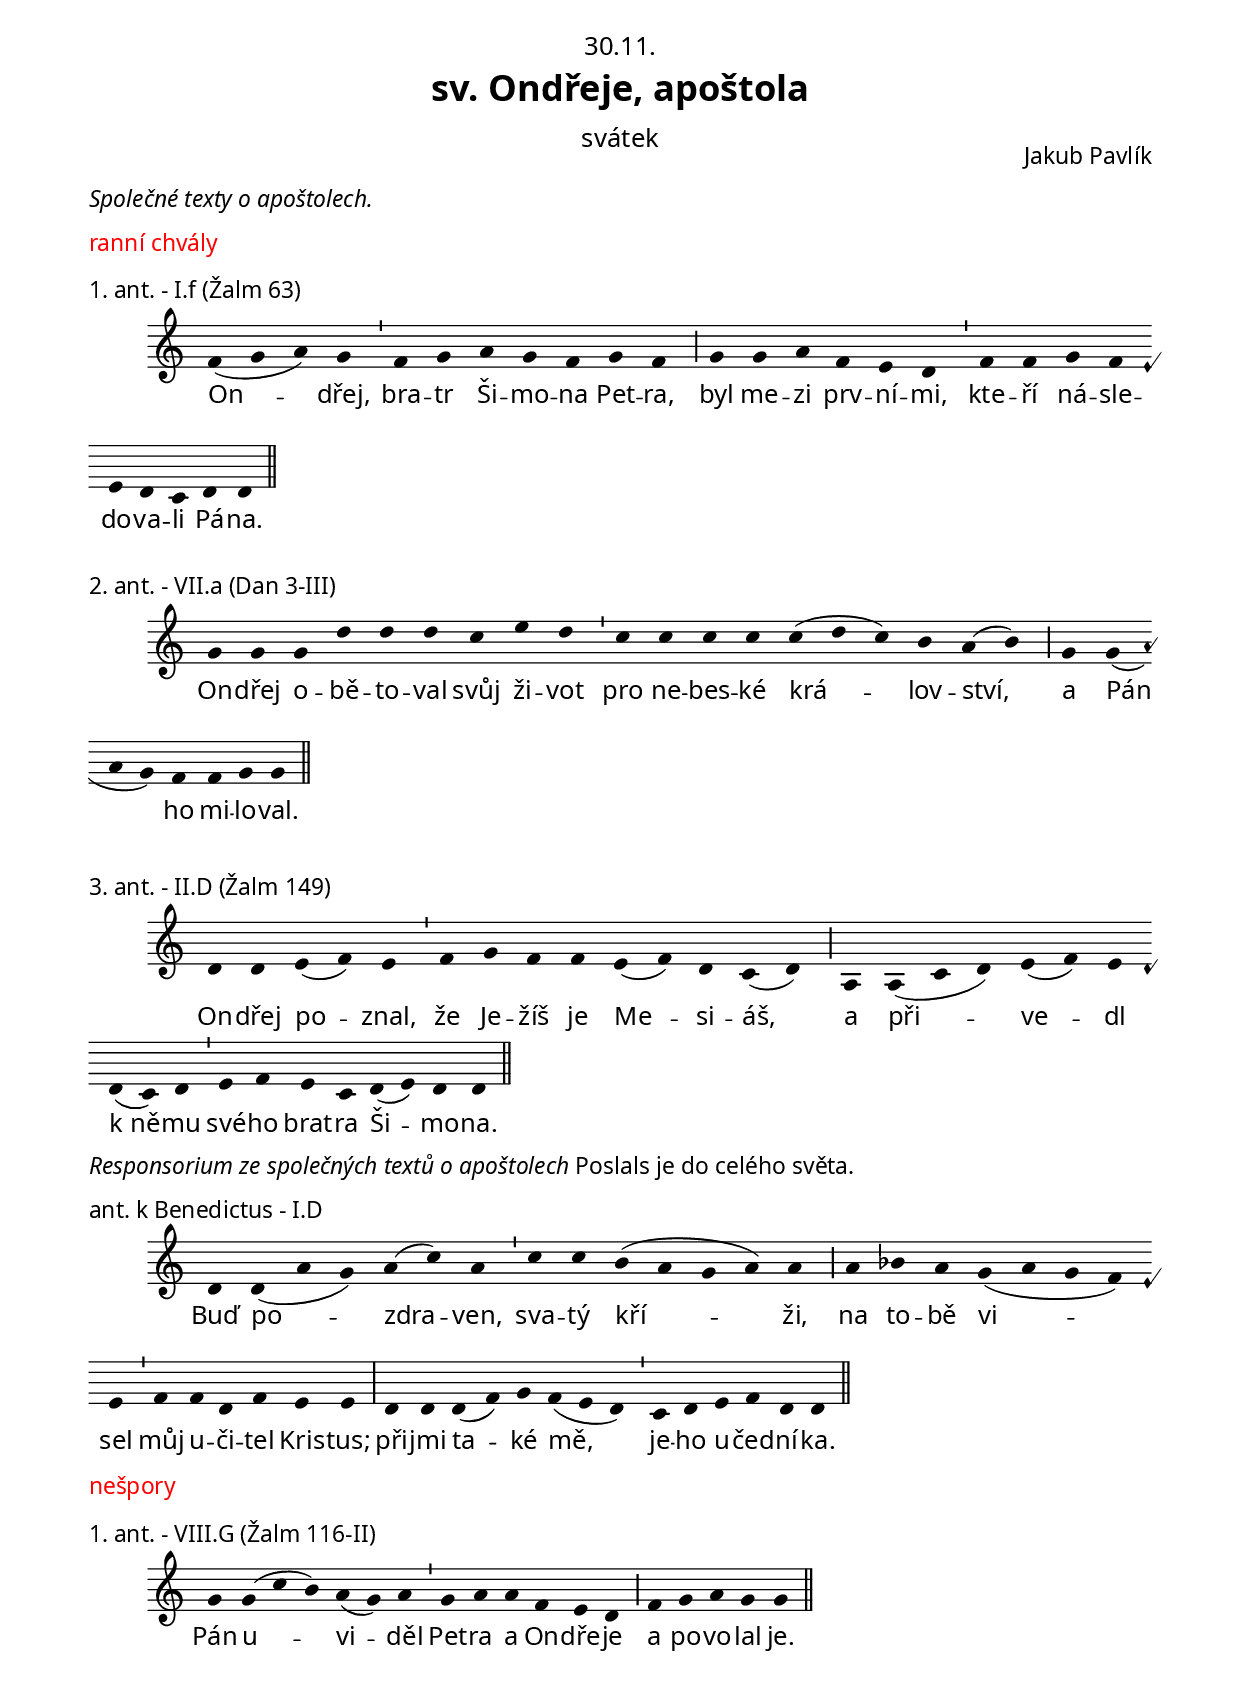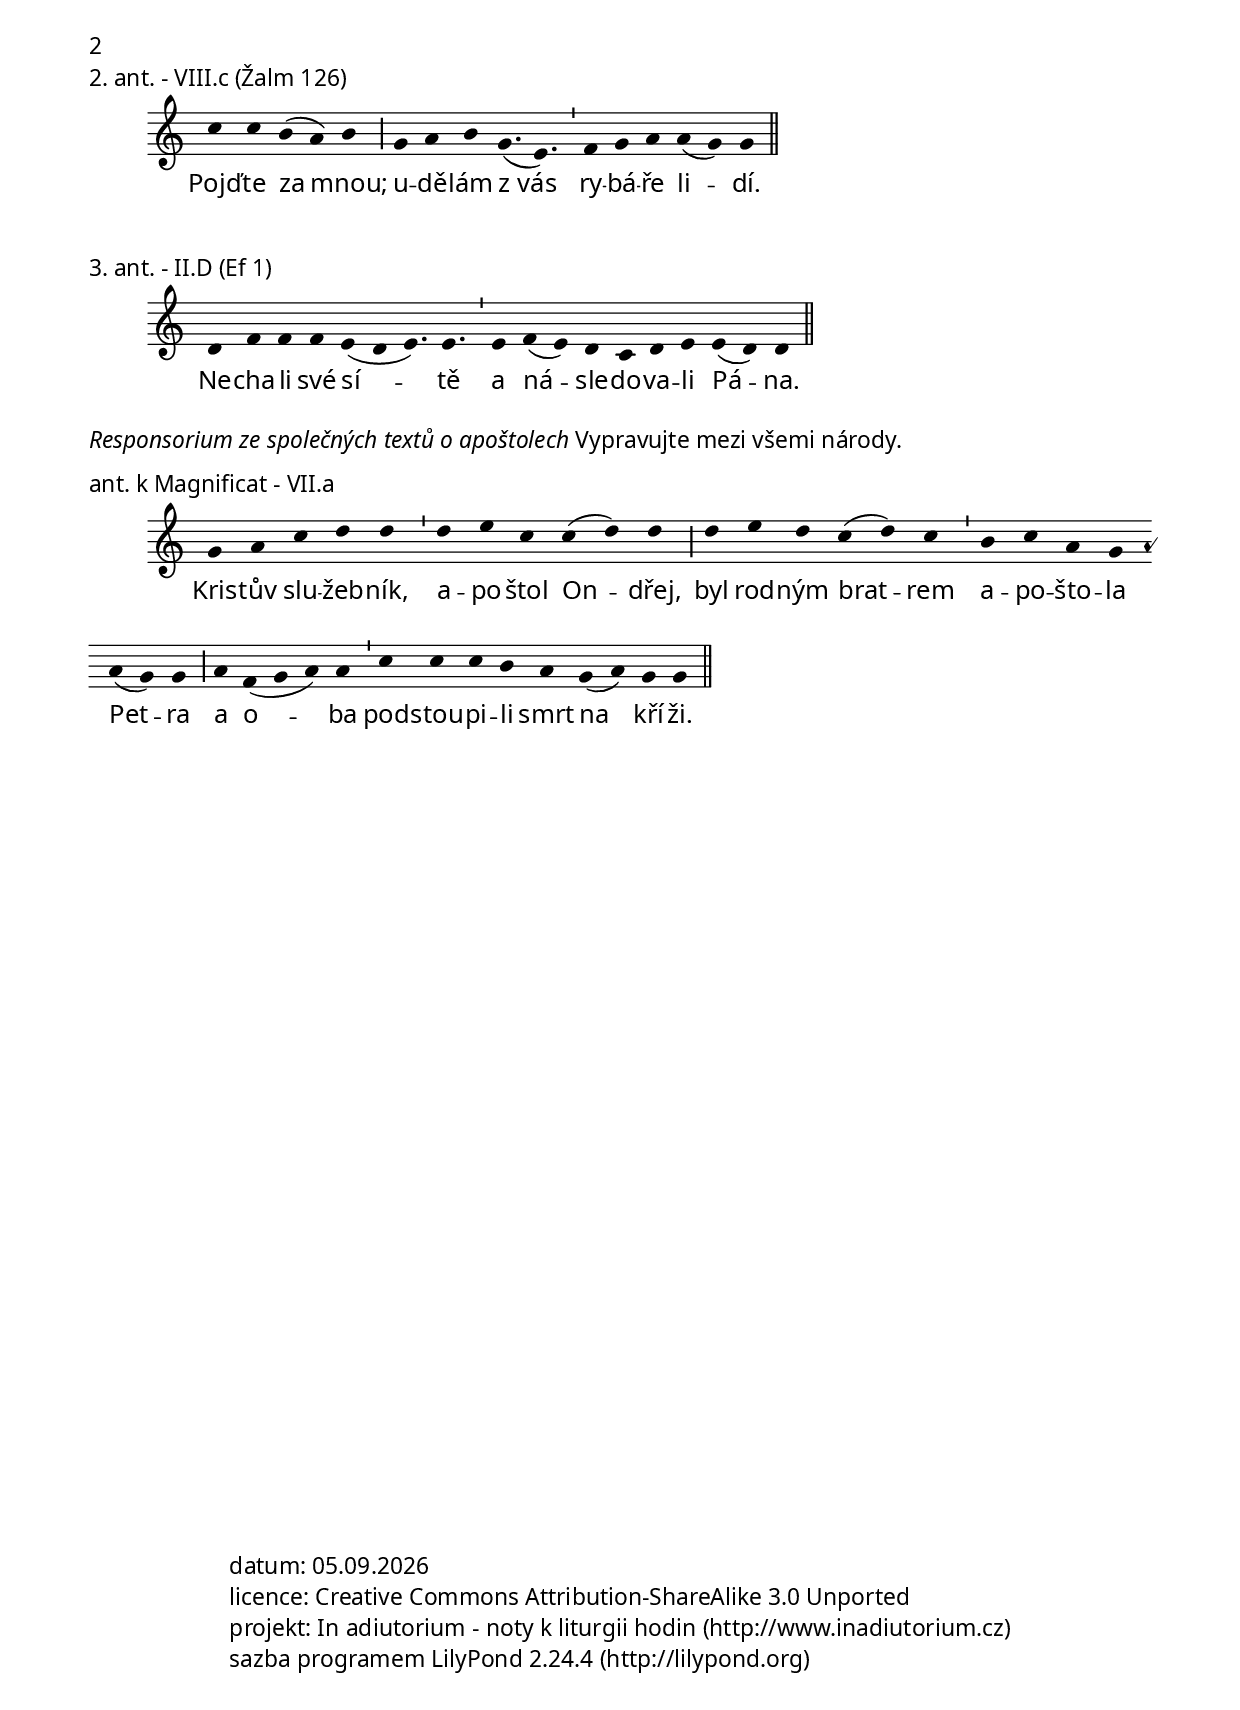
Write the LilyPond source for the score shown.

\version "2.16.0"

\include "../spolecne.ly"
\include "../dilyresponsorii.ly"

\header {
  title = \markup\titleSvatek
            "sv. Ondřeje, apoštola"
            svátek
            30.11.
  composer = "Jakub Pavlík"
}

\markup\communia #'(#:apostol)

\markup {\nadpisHodinka {"ranní chvály"}}

\score {
  \relative c' {
    \choralniRezim
    f4( g a) g \barMin f g a g f g f \barMaior
    g g a f e d \barMin
    f f g f e d c d d \barFinalis
  }
  \addlyrics {
    On -- dřej, bra -- tr Ši -- mo -- na Pet -- ra,
    byl me -- zi prv -- ní -- mi,
    kte -- ří ná -- sle -- do -- va -- li Pá -- na.
  }
  \header {
    quid = "1. ant."
    modus = "I"
    differentia = "f"
    psalmus = "Žalm 63"
    id = "rch-a1"
    piece = \markup {\sestavTitulek}
  }
}

\score {
  \relative c'' {
    \choralniRezim
    g4 g g d' d d c e d \barMin
    c c c c c( d c) b a( b) \barMaior
    g g( a g) f f g g \barFinalis
  }
  \addlyrics {
    On -- dřej o -- bě -- to -- val svůj ži -- vot
    pro ne -- bes -- ké krá -- lov -- ství,
    a Pán ho mi -- lo -- val.
  }
  \header {
    quid = "2. ant."
    modus = "VII"
    differentia = "a"
    psalmus = "Dan 3-III"
    id = "rch-a2"
    piece = \markup {\sestavTitulek}
  }
}

\score {
  \relative c' {
    \choralniRezim
    d4 d e( f) e \barMin f g f f e( f) d c( d) \barMaior
    a a( c d) e( f) e d( c) d \barMin e f e c d( e) d d \barFinalis
  }
  \addlyrics {
    On -- dřej po -- znal, že Je -- žíš je Me -- si -- áš,
    a při -- ve -- dl k_ně -- mu své -- ho brat -- ra Ši -- mo -- na.
  }
  \header {
    quid = "3. ant."
    modus = "II"
    differentia = "D"
    psalmus = "Žalm 149"
    id = "rch-a3"
    piece = \markup {\sestavTitulek}
  }
}

\markup\justify\italic{
  Responsorium ze společných textů o apoštolech \upright{Poslals je do celého světa.}
}

\score {
  \relative c' {
    \choralniRezim
    d4 d( a' g) a( c) a \barMin c c b( a g a) a \barMaior
    a bes a g( a g f) e \barMin f f d f e e \barMax
    d d d( f) g f( e d) \barMin c d e f d d \barFinalis
  }
  \addlyrics {
    Buď po -- zdra -- ven, sva -- tý kří -- ži,
    na to -- bě vi -- sel můj u -- či -- tel Kris -- tus;
    při -- jmi ta -- ké mě, je -- ho u -- čed -- ní -- ka.
  }
  \header {
    quid = "ant. k Benedictus"
    modus = "I"
    differentia = "D"
    psalmus = ""
    id = "rch-aben"
    piece = \markup {\sestavTitulekBezZalmu}
  }
}

\markup {\nadpisHodinka {"nešpory"}}

\score {
  \relative c'' {
    \choralniRezim
    g g( c b) a( g) a \barMin g a a f e d \barMaior
    f g a g g \barFinalis
  }
  \addlyrics {
    Pán u -- vi -- děl Pet -- ra a On -- dře -- je
    a po -- vo -- lal je.
  }
  \header {
    quid = "1. ant."
    modus = "VIII"
    differentia = "G"
    psalmus = "Žalm 116-II"
    id = "ne-a1"
    piece = \markup {\sestavTitulek}
  }
}

\score {
  \relative c'' {
    \choralniRezim
    c4 c b( a) b \barMaior
    g a b g4.( e) \barMin
    f4 g a a( g) g \barFinalis
  }
  \addlyrics {
    Pojď -- te za mnou;
    u -- dě -- lám z_vás ry -- bá -- ře li -- dí.
  }
  \header {
    quid = "2. ant."
    modus = "VIII"
    differentia = "c"
    psalmus = "Žalm 126"
    id = "ne-a2"
    fial="fial://antifony/mezidobi_nedeleB_02_10.ly#ne3b-rch-ben"
    piece = \markup {\sestavTitulek}
  }
}

\score {
  \relative c' {
    \choralniRezim
    d4 f f f e( d e4.) e \barMin
    e4 f( e) d c d e e( d) d \barFinalis
  }
  \addlyrics {
    Ne -- cha -- li své sí -- tě
    a ná -- sle -- do -- va -- li Pá -- na.
  }
  \header {
    quid = "3. ant."
    modus = "II"
    differentia = "D"
    psalmus = "Ef 1"
    id = "ne-a3"
    fons = "3. ne v mez, cyk. B, 2. nešp. k Magnificat"
    fial = "fial://antifony/mezidobi_nedeleB_02_10.ly#ne3b-ne2-mag"
    piece = \markup {\sestavTitulek}
  }
}

\markup\justify\italic{
  Responsorium ze společných textů o apoštolech \upright{Vypravujte mezi všemi národy.}
}

% ceske zneni antifony se mi moc nelibi. Tu je latinsky original
% pro pripad, ze bych se pustil do uprav textu.

% Andréas,
% Christi fámulus,
% dignus Dei apóstolus,
% germánus Petri
% et in passióne sócius.

% breviar OP ma otroctejsi preklad:

% Kristův služebník, apoštol Ondřej,
% byl rodným bratrem apoštola Petra
% a stal se jeho druhem v utrpení.

\score {
  \relative c'' {
    \choralniRezim
    g4 a c d d \barMin d e c c( d) d \barMaior
    d e d c( d) c \barMin b c a g a( g) g \barMaior
    a f( g a) a \barMin c c c b a g( a) g g \barFinalis
  }
  \addlyrics {
    Kris -- tův slu -- žeb -- ník, a -- po -- štol On -- dřej,
    byl rod -- ným brat -- rem a -- po -- što -- la Pet -- ra
    a o -- ba pod -- stou -- pi -- li smrt na kří -- ži.
  }
  \header {
    quid = "ant. k Magnificat"
    modus = "VII"
    differentia = "a"
    psalmus = ""
    id = "ne-amag"
    piece = \markup {\sestavTitulekBezZalmu}
  }
}